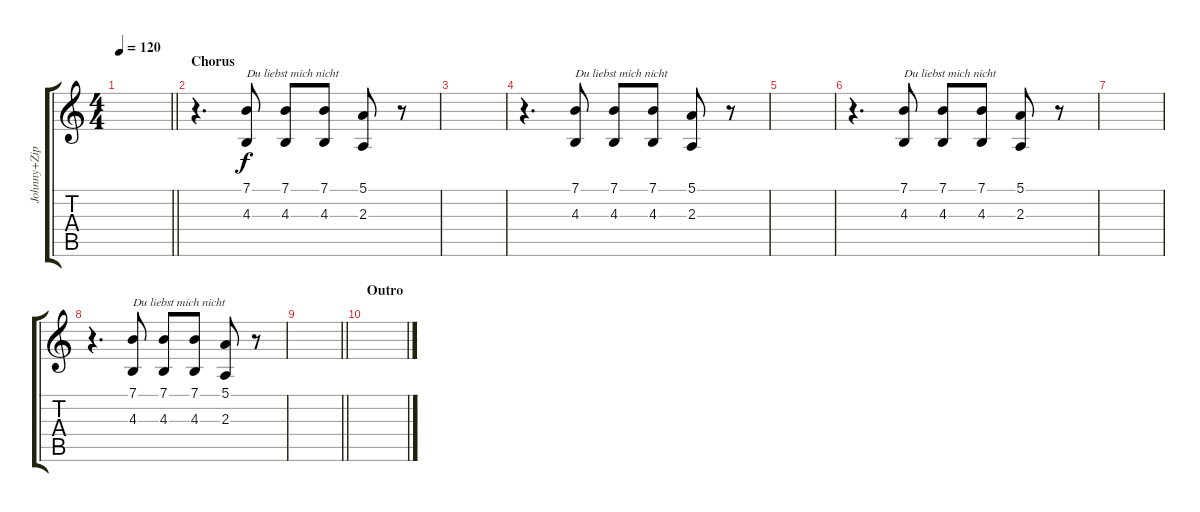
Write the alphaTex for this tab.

\track ("Johnny+Zip+Hermann (Gesang)" "Johnny+Zip") {instrument englishhorn}
\staff {score tabs}
\tuning (E4 B3 G3 D3 A2 E2) {hide}
\ts (4 4)
\tempo 120
\clef g2
\barLineRight lightlight
\ks c
|
\section ("" "Chorus")
r.4{d} (7.1 4.3).8{txt "Du liebst mich nicht"} (7.1 4.3).8 (7.1 4.3).8 (5.1 2.3).8 r.8 |
|
r.4{d} (7.1 4.3).8{txt "Du liebst mich nicht"} (7.1 4.3).8 (7.1 4.3).8 (5.1 2.3).8 r.8 |
|
r.4{d} (7.1 4.3).8{txt "Du liebst mich nicht"} (7.1 4.3).8 (7.1 4.3).8 (5.1 2.3).8 r.8 |
|
r.4{d} (7.1 4.3).8{txt "Du liebst mich nicht"} (7.1 4.3).8 (7.1 4.3).8 (5.1 2.3).8 r.8 |
\barLineRight lightlight
|
\section ("" "Outro")
